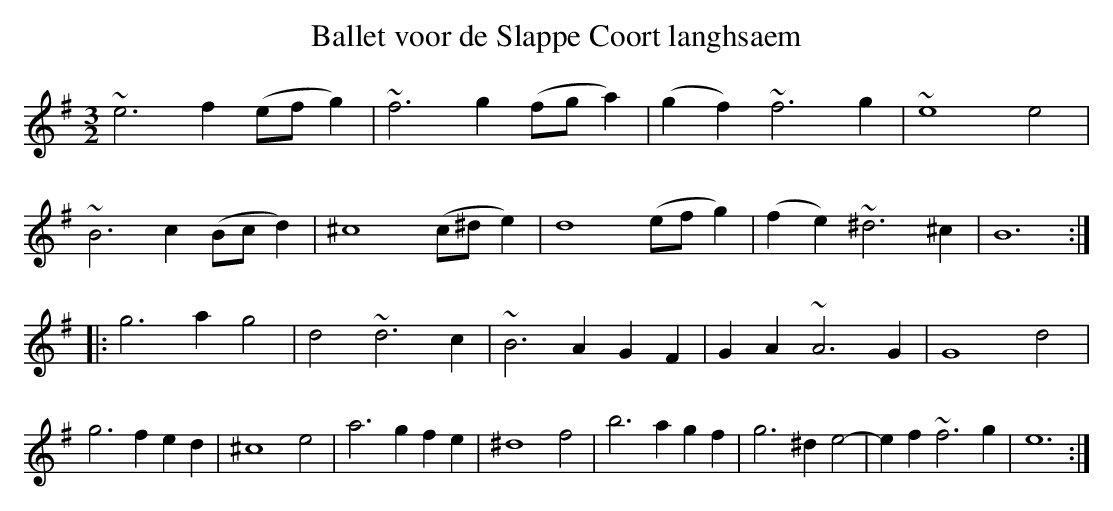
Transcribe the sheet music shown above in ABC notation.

X:1
T:Ballet voor de Slappe Coort langhsaem
M:3/2
K:Emin
~e6f2(efg2)|~f6g2(fga2)|(g2f2)~f6g2|~e8e4|
~B6c2(Bcd2)|^c8(c^de2)|d8(efg2)|(f2e2)~^d6^c2|B12:|
|:g6a2g4|d4~d6c2|~B6A2G2F2|G2A2~A6G2|G8d4|
g6f2e2d2|^c8e4|a6g2f2e2|^d8f4|b6a2g2f2|g6^d2e4-|e2f2~f6g2|e12:|
